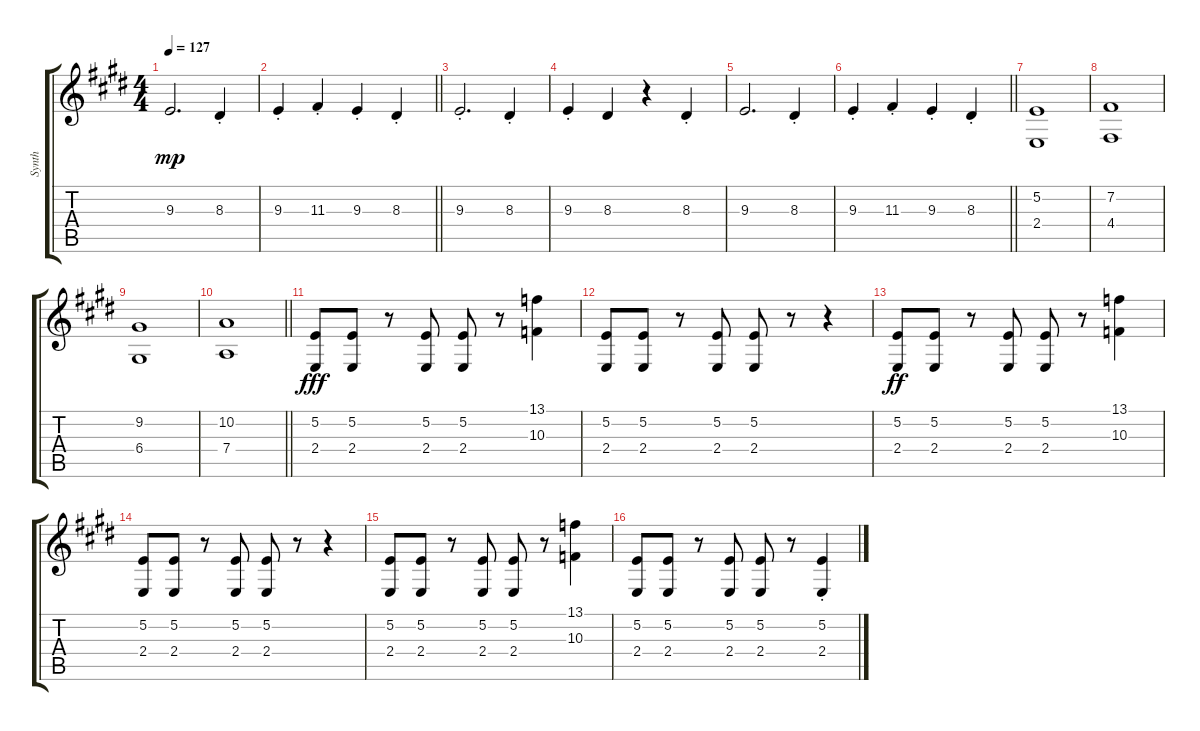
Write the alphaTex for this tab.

\track ("Synth" "Synth") {instrument lead1square}
\staff {score tabs}
\tuning (E4 B3 G3 D3 A2 E2) {hide}
\ts (4 4)
\tempo 127
\clef g2
\ks e
9.3.2{d dy mp} 8.3{st}.4 |
\barLineRight lightlight
9.3{st}.4 11.3{st}.4 9.3{st}.4 8.3{st}.4 |
9.3{st}.2{d} 8.3{st}.4 |
9.3{st}.4 8.3.4 r.4 8.3{st}.4 |
9.3.2{d} 8.3{st}.4 |
\barLineRight lightlight
9.3{st}.4 11.3{st}.4 9.3{st}.4 8.3{st}.4 |
(5.2 2.4).1 |
(7.2 4.4).1 |
(9.2 6.4).1 |
\barLineRight lightlight
(10.2 7.4).1 |
(5.2 2.4).8{dy fff} (5.2 2.4).8 r.8 (5.2 2.4).8 (5.2 2.4).8 r.8 (13.1 10.3).4 |
(5.2 2.4).8 (5.2 2.4).8 r.8 (5.2 2.4).8 (5.2 2.4).8 r.8 r.4 |
(5.2 2.4).8{dy ff} (5.2 2.4).8 r.8 (5.2 2.4).8 (5.2 2.4).8 r.8 (13.1 10.3).4 |
(5.2 2.4).8 (5.2 2.4).8 r.8 (5.2 2.4).8 (5.2 2.4).8 r.8 r.4 |
(5.2 2.4).8 (5.2 2.4).8 r.8 (5.2 2.4).8 (5.2 2.4).8 r.8 (13.1 10.3).4 |
(5.2 2.4).8 (5.2 2.4).8 r.8 (5.2 2.4).8 (5.2 2.4).8 r.8 (5.2{st} 2.4{st}).4
